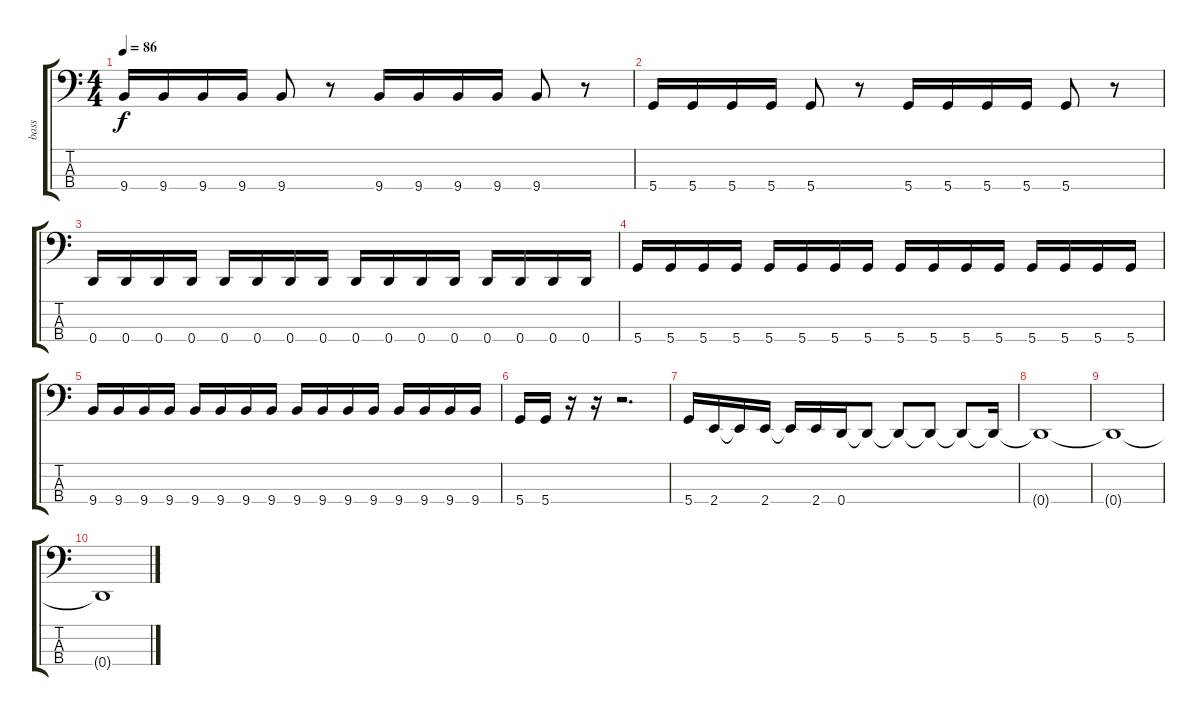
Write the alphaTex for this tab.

\track ("bass" "bass") {instrument electricbassfinger}
\staff {score tabs}
\tuning (G2 D2 A1 D1) {hide}
\ts (4 4)
\tempo 86
\clef f4
\ks c
9.4.16{dy f} 9.4.16 9.4.16 9.4.16 9.4.8 r.8 9.4.16 9.4.16 9.4.16 9.4.16 9.4.8 r.8 |
5.4.16 5.4.16 5.4.16 5.4.16 5.4.8 r.8 5.4.16 5.4.16 5.4.16 5.4.16 5.4.8 r.8 |
0.4.16 0.4.16 0.4.16 0.4.16 0.4.16 0.4.16 0.4.16 0.4.16 0.4.16 0.4.16 0.4.16 0.4.16 0.4.16 0.4.16 0.4.16 0.4.16 |
5.4.16 5.4.16 5.4.16 5.4.16 5.4.16 5.4.16 5.4.16 5.4.16 5.4.16 5.4.16 5.4.16 5.4.16 5.4.16 5.4.16 5.4.16 5.4.16 |
9.4.16 9.4.16 9.4.16 9.4.16 9.4.16 9.4.16 9.4.16 9.4.16 9.4.16 9.4.16 9.4.16 9.4.16 9.4.16 9.4.16 9.4.16 9.4.16 |
5.4.16 5.4.16 r.16 r.16 r.2{d} |
5.4.16 2.4.16 2.4{t}.16 2.4.16 2.4{t}.16 2.4.16 0.4.16 0.4{t}.8 0.4{t}.8 0.4{t}.8 0.4{t}.8 0.4{t}.16 |
0.4{t}.1 |
0.4{t}.1 |
0.4{t}.1
